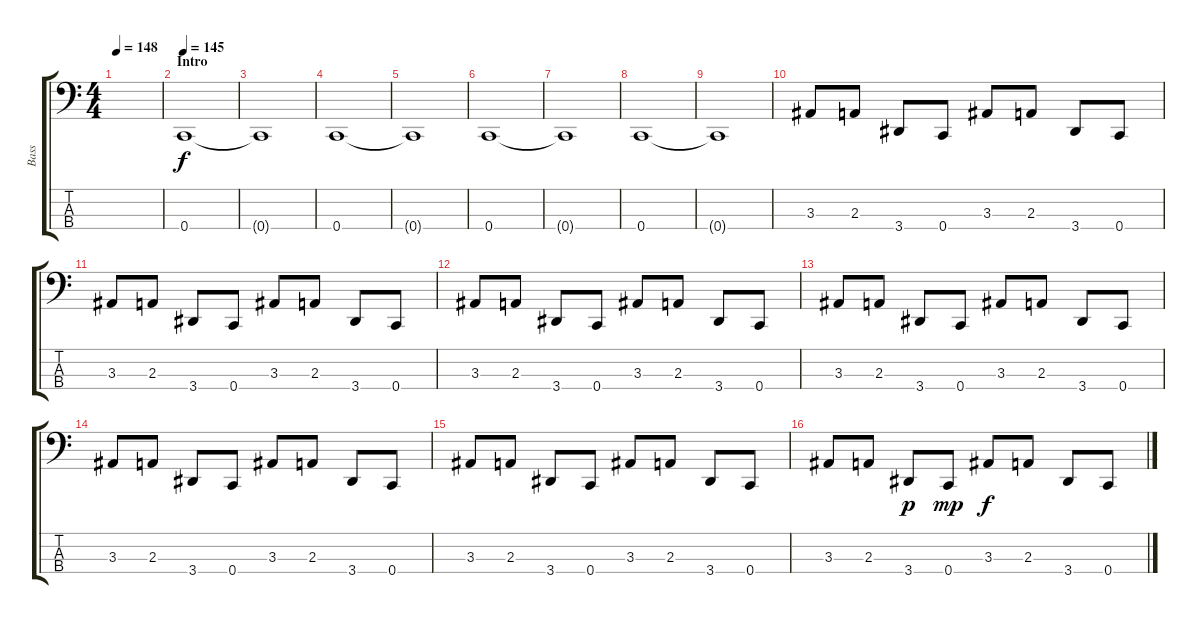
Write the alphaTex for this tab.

\track ("Bass" "Bass") {instrument electricbasspick}
\staff {score tabs}
\tuning (F2 C2 G1 C1) {hide}
\ts (4 4)
\tempo 148
\clef f4
\ks c
|
\section ("" "Intro")
\tempo 145
0.4.1 |
0.4{t}.1 |
0.4.1 |
0.4{t}.1 |
0.4.1 |
0.4{t}.1 |
0.4.1 |
0.4{t}.1 |
3.3.8 2.3.8 3.4.8 0.4.8 3.3.8 2.3.8 3.4.8 0.4.8 |
3.3.8 2.3.8 3.4.8 0.4.8 3.3.8 2.3.8 3.4.8 0.4.8 |
3.3.8 2.3.8 3.4.8 0.4.8 3.3.8 2.3.8 3.4.8 0.4.8 |
3.3.8 2.3.8 3.4.8 0.4.8 3.3.8 2.3.8 3.4.8 0.4.8 |
3.3.8 2.3.8 3.4.8 0.4.8 3.3.8 2.3.8 3.4.8 0.4.8 |
3.3.8 2.3.8 3.4.8 0.4.8 3.3.8 2.3.8 3.4.8 0.4.8 |
3.3.8 2.3.8 3.4.8{dy p} 0.4.8{dy mp} 3.3.8{dy f} 2.3.8 3.4.8 0.4.8
